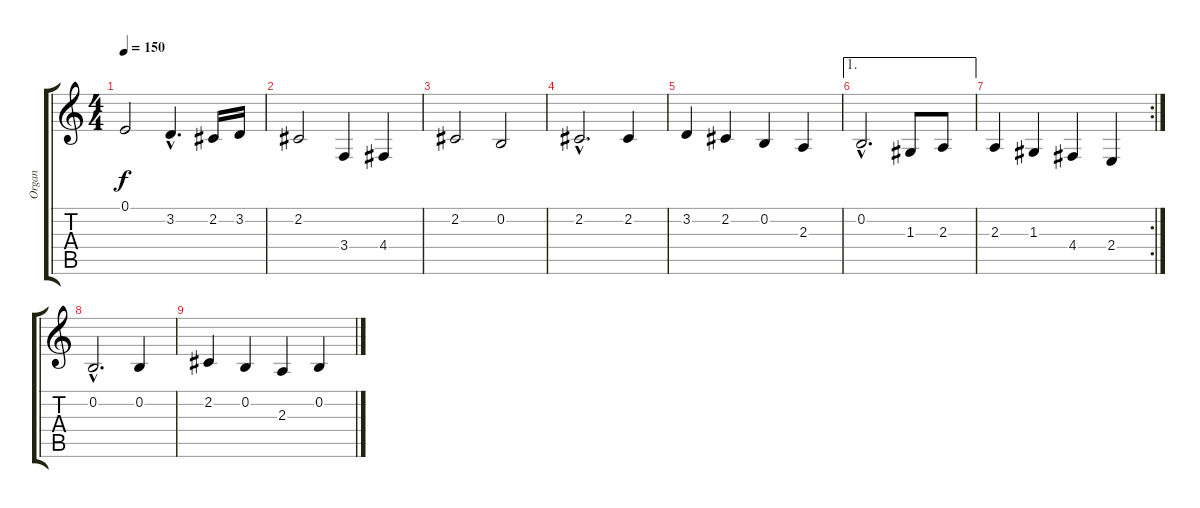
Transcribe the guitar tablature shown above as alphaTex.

\track ("Organ" "Organ") {instrument drawbarorgan}
\staff {score tabs}
\tuning (E4 B3 G3 D3 A2 E2) {hide}
\ts (4 4)
\tempo 150
\clef g2
\ks c
0.1.2{dy f} 3.2{hac}.4{d} 2.2.16 3.2.16 |
2.2.2 3.4.4 4.4.4 |
2.2.2 0.2.2 |
2.2{hac}.2{d} 2.2.4 |
3.2.4 2.2.4 0.2.4 2.3.4 |
\ae 1
0.2{hac}.2{d} 1.3.8 2.3.8 |
\rc 2
2.3.4 1.3.4 4.4.4 2.4.4 |
0.2{hac}.2{d} 0.2.4 |
2.2.4 0.2.4 2.3.4 0.2.4
